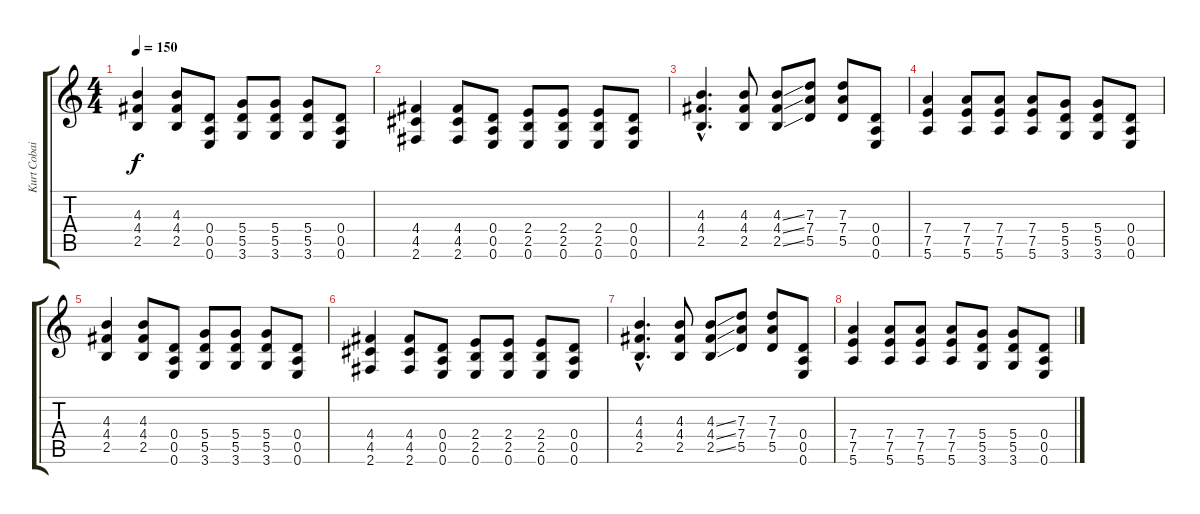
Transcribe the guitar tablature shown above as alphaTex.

\track ("Kurt Cobain (clean)" "Kurt Cobai") {instrument electricguitarclean}
\staff {score tabs}
\tuning (E4 B3 G3 D3 A2 E2) {hide}
\ts (4 4)
\tempo 150
\clef g2
\ks c
(4.3 4.4 2.5).4{dy f} (4.3 4.4 2.5).8 (0.4 0.5 0.6).8 (5.4 5.5 3.6).8 (5.4 5.5 3.6).8 (5.4 5.5 3.6).8 (0.4 0.5 0.6).8 |
(4.4 4.5 2.6).4 (4.4 4.5 2.6).8 (0.4 0.5 0.6).8 (2.4 2.5 0.6).8 (2.4 2.5 0.6).8 (2.4 2.5 0.6).8 (0.4 0.5 0.6).8 |
(4.3{hac} 4.4{hac} 2.5{hac}).4{d} (4.3 4.4 2.5).8 (4.3{ss} 4.4{ss} 2.5{ss}).8 (7.3 7.4 5.5).8 (7.3 7.4 5.5).8 (0.4 0.5 0.6).8 |
(7.4 7.5 5.6).4 (7.4 7.5 5.6).8 (7.4 7.5 5.6).8 (7.4 7.5 5.6).8 (5.4 5.5 3.6).8 (5.4 5.5 3.6).8 (0.4 0.5 0.6).8 |
(4.3 4.4 2.5).4 (4.3 4.4 2.5).8 (0.4 0.5 0.6).8 (5.4 5.5 3.6).8 (5.4 5.5 3.6).8 (5.4 5.5 3.6).8 (0.4 0.5 0.6).8 |
(4.4 4.5 2.6).4 (4.4 4.5 2.6).8 (0.4 0.5 0.6).8 (2.4 2.5 0.6).8 (2.4 2.5 0.6).8 (2.4 2.5 0.6).8 (0.4 0.5 0.6).8 |
(4.3{hac} 4.4{hac} 2.5{hac}).4{d} (4.3 4.4 2.5).8 (4.3{ss} 4.4{ss} 2.5{ss}).8 (7.3 7.4 5.5).8 (7.3 7.4 5.5).8 (0.4 0.5 0.6).8 |
(7.4 7.5 5.6).4 (7.4 7.5 5.6).8 (7.4 7.5 5.6).8 (7.4 7.5 5.6).8 (5.4 5.5 3.6).8 (5.4 5.5 3.6).8 (0.4 0.5 0.6).8
